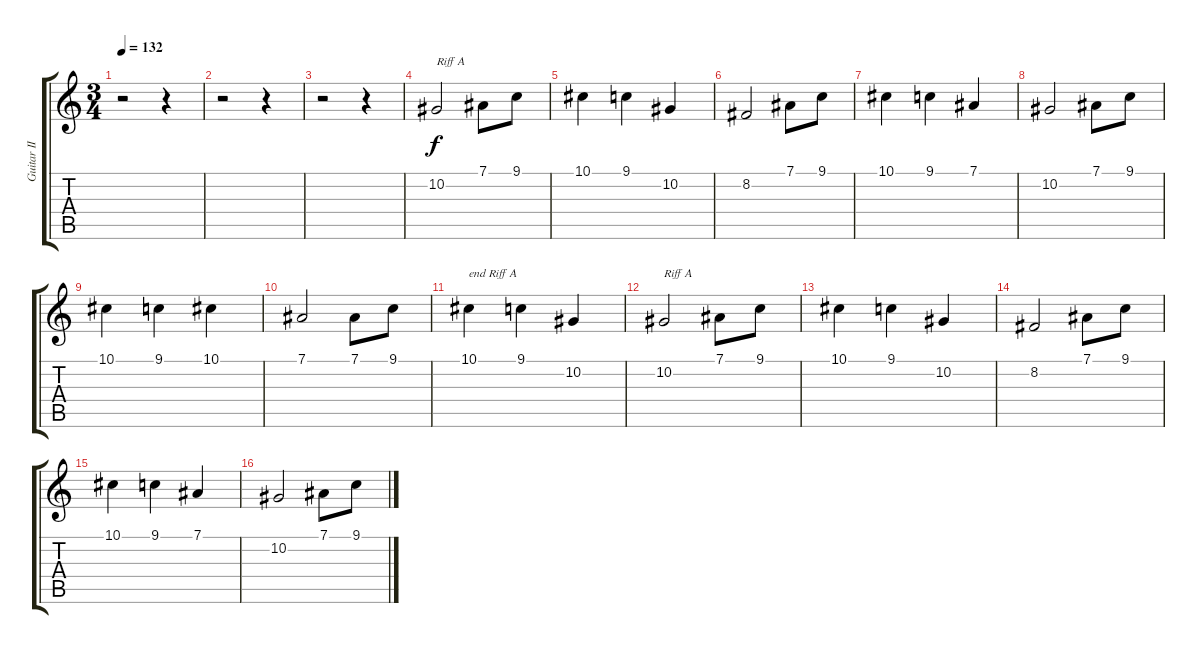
\track ("Guitar II" "Guitar II") {instrument fiddle}
\staff {score tabs}
\tuning (Eb4 Bb3 Gb3 Db3 Ab2 Eb2) {hide}
\ts (3 4)
\tempo 132
\clef g2
\ks c
r.2{dy f} r.4 |
r.2 r.4 |
r.2 r.4 |
10.2.2{txt "Riff A"} 7.1.8 9.1.8 |
10.1.4 9.1.4 10.2.4 |
8.2.2 7.1.8 9.1.8 |
10.1.4 9.1.4 7.1.4 |
10.2.2 7.1.8 9.1.8 |
10.1.4 9.1.4 10.1.4 |
7.1.2 7.1.8 9.1.8 |
10.1.4{txt "end Riff A"} 9.1.4 10.2.4 |
10.2.2{txt "Riff A"} 7.1.8 9.1.8 |
10.1.4 9.1.4 10.2.4 |
8.2.2 7.1.8 9.1.8 |
10.1.4 9.1.4 7.1.4 |
10.2.2 7.1.8 9.1.8
